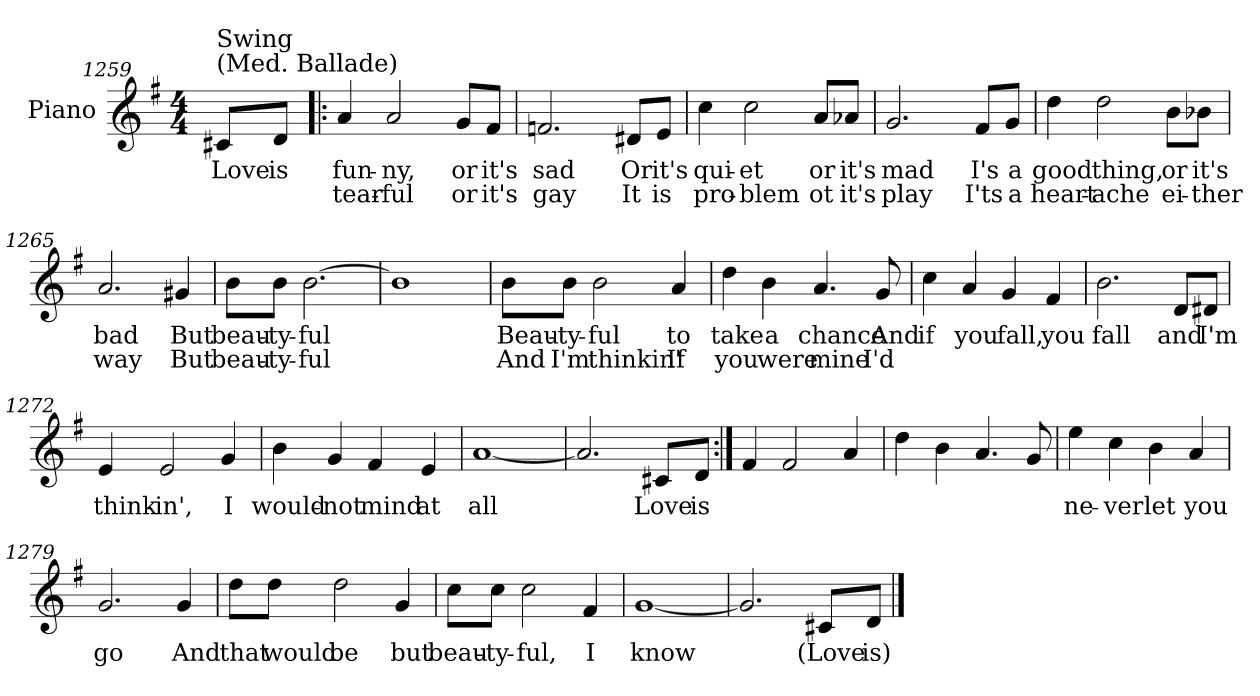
**kern	**text	**text
*part1	*part1	*part1
*staff1	*staff1	*staff1
*I"Piano	*	*
*I'Pno.	*	*
!!LO:PB:g=z
*clefG2	*	*
*k[f#]	*	*
*M4/4	*	*
*MM92	*	*
=1259	=1259	=1259
!LO:TX:a:t=(Med. Ballade)	!	!
!LO:TX:t=Swing	!	!
!	!LO:LY:b	!
8c#X/L	Love	.
!	!LO:LY:b	!
8d/J	is	.
=1260!|:	=1260!|:	=1260!|:
!	!LO:LY:b	!LO:LY:b
4a/	fun-	tear-
!	!LO:LY:b	!LO:LY:b
2a/	-ny,	-ful
!	!LO:LY:b	!LO:LY:b
8g/L	or	or
!	!LO:LY:b	!LO:LY:b
8f#/J	it's	it's
=1261	=1261	=1261
!	!LO:LY:b	!LO:LY:b
2.fn/	sad	gay
!	!LO:LY:b	!LO:LY:b
8d#X/L	Or	It
!	!LO:LY:b	!LO:LY:b
8e/J	it's	is
=1262	=1262	=1262
!	!LO:LY:b	!LO:LY:b
4cc\	qui-	pro-
!	!LO:LY:b	!LO:LY:b
2cc\	-et	-blem
!	!LO:LY:b	!LO:LY:b
8a/L	or	ot
!	!LO:LY:b	!LO:LY:b
8a-X/J	it's	it's
=1263	=1263	=1263
!	!LO:LY:b	!LO:LY:b
2.g/	mad	play
!	!LO:LY:b	!LO:LY:b
8f#/L	I's	I'ts
!	!LO:LY:b	!LO:LY:b
8g/J	a	a
!!LO:LB:g=z
=1264	=1264	=1264
!	!LO:LY:b	!LO:LY:b
4dd\	good	heart-
!	!LO:LY:b	!LO:LY:b
2dd\	thing,	-ache
!	!LO:LY:b	!LO:LY:b
8b\L	or	ei-
!	!LO:LY:b	!LO:LY:b
8b-X\J	it's	-ther
=1265	=1265	=1265
!	!LO:LY:b	!LO:LY:b
2.a/	bad	way
!	!LO:LY:b	!LO:LY:b
4g#X/	But	But
=1266	=1266	=1266
!	!LO:LY:b	!LO:LY:b
8b\L	beau-	beau-
!	!LO:LY:b	!LO:LY:b
8b\J	-ty-	-ty-
!	!LO:LY:b	!LO:LY:b
[2.b\	-ful	-ful
=1267	=1267	=1267
1b]	.	.
!!LO:LB:g=z
=1268	=1268	=1268
!	!LO:LY:b	!LO:LY:b
8b\L	Beau-	And
!	!LO:LY:b	!LO:LY:b
8b\J	-ty-	I'm
!	!LO:LY:b	!LO:LY:b
2b\	-ful	thinkin'
!	!LO:LY:b	!LO:LY:b
4a/	to	If
=1269	=1269	=1269
!	!LO:LY:b	!LO:LY:b
4dd\	take	you
!	!LO:LY:b	!LO:LY:b
4b\	a	were
!	!LO:LY:b	!LO:LY:b
4.a/	chance	mine
!	!LO:LY:b	!LO:LY:b
8g/	And	I'd
=1270	=1270	=1270
!	!LO:LY:b	!
4cc\	if	.
!	!LO:LY:b	!
4a/	you	.
!	!LO:LY:b	!
4g/	fall,	.
!	!LO:LY:b	!
4f#/	you	.
=1271	=1271	=1271
!	!LO:LY:b	!
2.b\	fall	.
!	!LO:LY:b	!
8d/L	and	.
!	!LO:LY:b	!
8d#X/J	I'm	.
!!LO:LB:g=z
=1272	=1272	=1272
!	!LO:LY:b	!
4e/	think-	.
!	!LO:LY:b	!
2e/	-in',	.
!	!LO:LY:b	!
4g/	I	.
=1273	=1273	=1273
!	!LO:LY:b	!
4b\	would-	.
!	!LO:LY:b	!
4g/	-not	.
!	!LO:LY:b	!
4f#/	mind	.
!	!LO:LY:b	!
4e/	at	.
=1274	=1274	=1274
!	!LO:LY:b	!
[1a	all	.
=1275	=1275	=1275
2.a/]	.	.
!	!LO:LY:b	!
8c#X/L	Love	.
!	!LO:LY:b	!
8d/J	is	.
!!LO:LB:g=z
=1276:|!	=1276:|!	=1276:|!
4f#/	.	.
2f#/	.	.
4a/	.	.
=1277	=1277	=1277
4dd\	.	.
4b\	.	.
4.a/	.	.
8g/	.	.
=1278	=1278	=1278
!	!LO:LY:b	!
4ee\	ne-	.
!	!LO:LY:b	!
4cc\	-ver	.
!	!LO:LY:b	!
4b\	let	.
!	!LO:LY:b	!
4a/	you	.
=1279	=1279	=1279
!	!LO:LY:b	!
2.g/	go	.
!	!LO:LY:b	!
4g/	And	.
!!LO:LB:g=z
=1280	=1280	=1280
!	!LO:LY:b	!
8dd\L	that	.
!	!LO:LY:b	!
8dd\J	would	.
!	!LO:LY:b	!
2dd\	be	.
!	!LO:LY:b	!
4g/	but	.
=1281	=1281	=1281
!	!LO:LY:b	!
8cc\L	beau-	.
!	!LO:LY:b	!
8cc\J	-ty-	.
!	!LO:LY:b	!
2cc\	-ful,	.
!	!LO:LY:b	!
4f#/	I	.
=1282	=1282	=1282
!	!LO:LY:b	!
[1g	know	.
=1283	=1283	=1283
2.g/]	.	.
!	!LO:LY:b	!
8c#X/L	(Love	.
!	!LO:LY:b	!
8d/J	is)	.
==	==	==
*-	*-	*-
